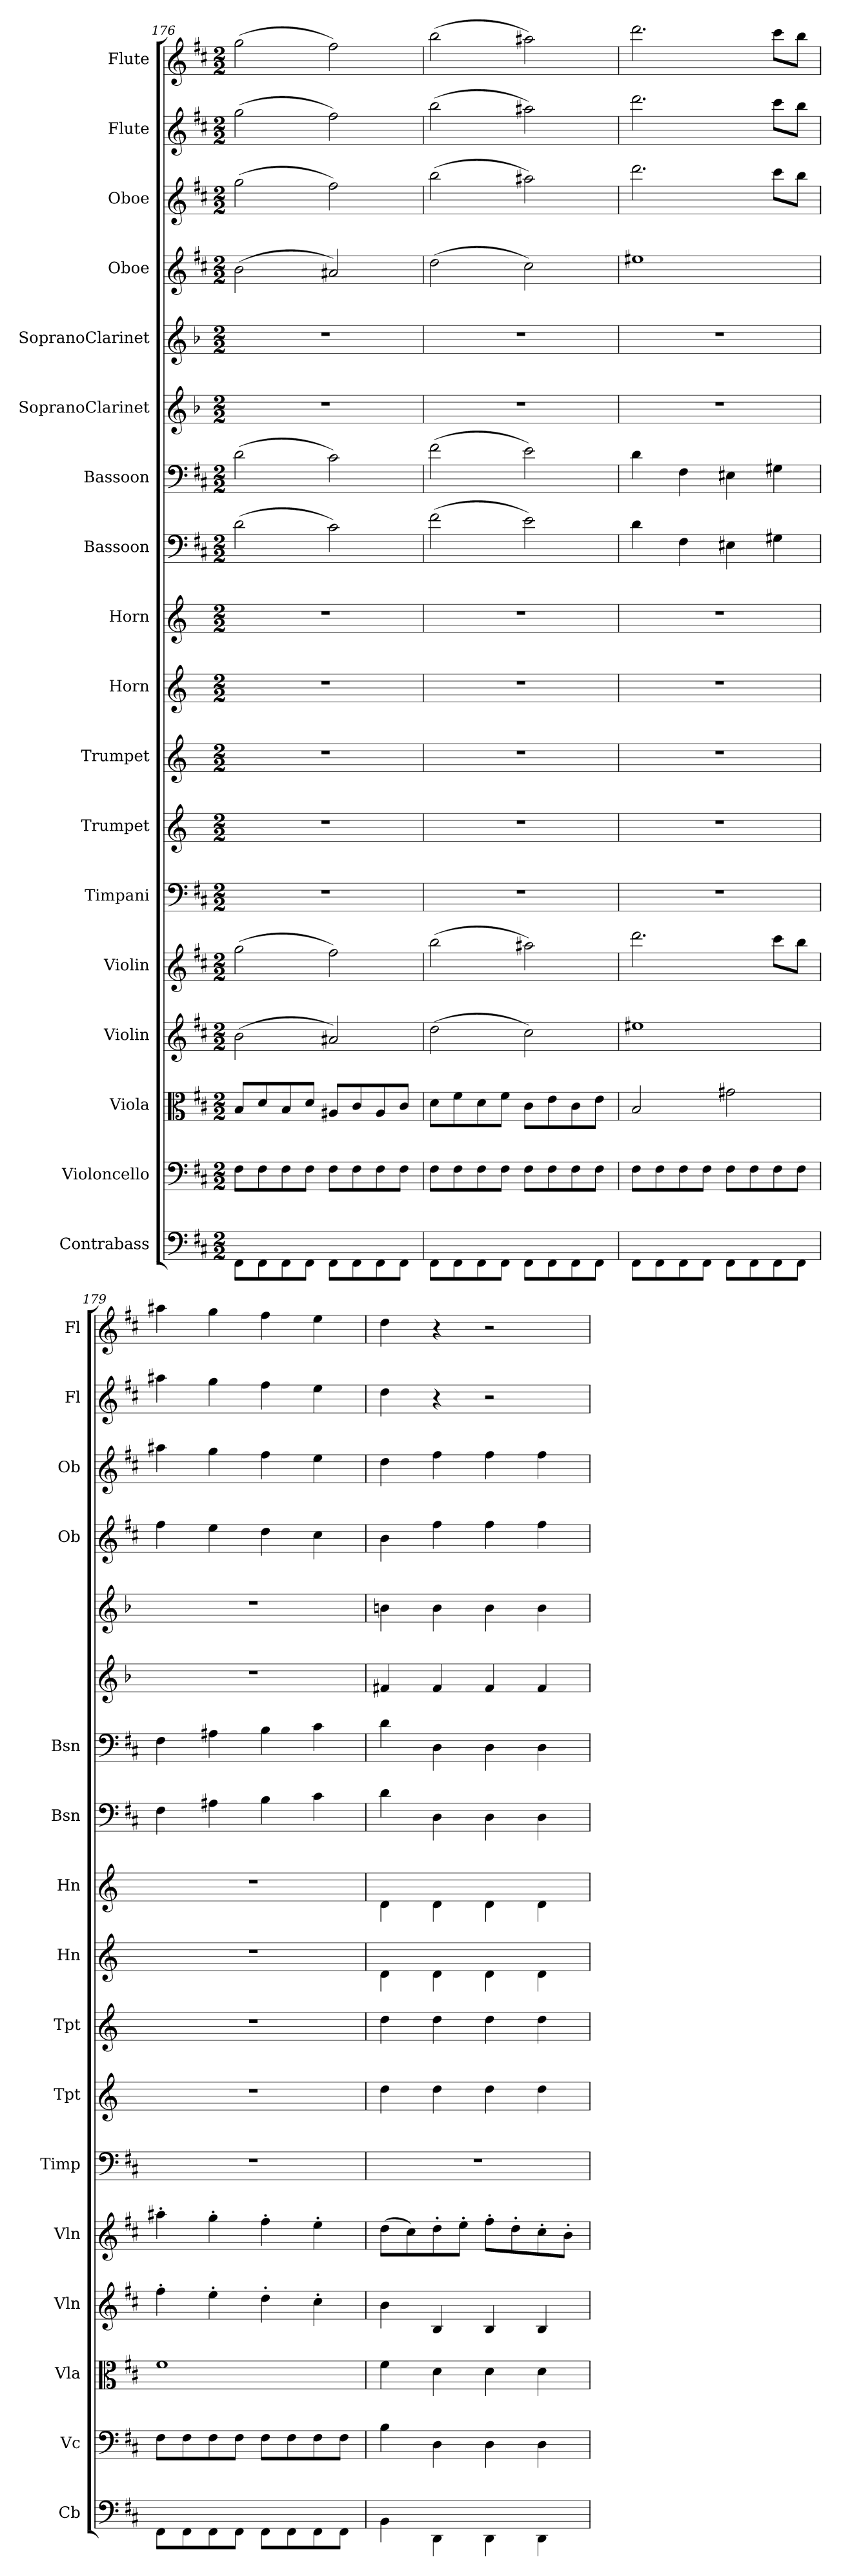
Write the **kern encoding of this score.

**kern	**kern	**kern	**kern	**kern	**kern	**kern	**kern	**kern	**kern	**kern	**kern	**kern	**kern	**kern	**kern	**kern	**kern
*part18	*part17	*part16	*part15	*part14	*part13	*part12	*part11	*part10	*part9	*part8	*part7	*part6	*part5	*part4	*part3	*part2	*part1
*staff18	*staff17	*staff16	*staff15	*staff14	*staff13	*staff12	*staff11	*staff10	*staff9	*staff8	*staff7	*staff6	*staff5	*staff4	*staff3	*staff2	*staff1
*I"Contrabass	*I"Violoncello	*I"Viola	*I"Violin	*I"Violin	*I"Timpani	*I"Trumpet	*I"Trumpet	*I"Horn	*I"Horn	*I"Bassoon	*I"Bassoon	*I"SopranoClarinet	*I"SopranoClarinet	*I"Oboe	*I"Oboe	*I"Flute	*I"Flute
*I'Cb	*I'Vc	*I'Vla	*I'Vln	*I'Vln	*I'Timp	*I'Tpt	*I'Tpt	*I'Hn	*I'Hn	*I'Bsn	*I'Bsn	*	*	*I'Ob	*I'Ob	*I'Fl	*I'Fl
*clefF4	*clefF4	*clefC3	*clefG2	*clefG2	*clefF4	*clefG2	*clefG2	*clefG2	*clefG2	*clefF4	*clefF4	*clefG2	*clefG2	*clefG2	*clefG2	*clefG2	*clefG2
*k[f#c#]	*k[f#c#]	*k[f#c#]	*k[f#c#]	*k[f#c#]	*k[f#c#]	*k[]	*k[]	*k[]	*k[]	*k[f#c#]	*k[f#c#]	*k[b-]	*k[b-]	*k[f#c#]	*k[f#c#]	*k[f#c#]	*k[f#c#]
*M2/2	*M2/2	*M2/2	*M2/2	*M2/2	*M2/2	*M2/2	*M2/2	*M2/2	*M2/2	*M2/2	*M2/2	*M2/2	*M2/2	*M2/2	*M2/2	*M2/2	*M2/2
=176	=176	=176	=176	=176	=176	=176	=176	=176	=176	=176	=176	=176	=176	=176	=176	=176	=176
8FF#\L	8F#\L	8B/L	(2b\	(2gg\	1r	1r	1r	1r	1r	(2d\	(2d\	1r	1r	(2b\	(2gg\	(2gg\	(2gg\
8FF#\	8F#\	8d/	.	.	.	.	.	.	.	.	.	.	.	.	.	.	.
8FF#\	8F#\	8B/	.	.	.	.	.	.	.	.	.	.	.	.	.	.	.
8FF#\J	8F#\J	8d/J	.	.	.	.	.	.	.	.	.	.	.	.	.	.	.
8FF#\L	8F#\L	8A#X/L	2a#X/)	2ff#\)	.	.	.	.	.	2c#\)	2c#\)	.	.	2a#X/)	2ff#\)	2ff#\)	2ff#\)
8FF#\	8F#\	8c#/	.	.	.	.	.	.	.	.	.	.	.	.	.	.	.
8FF#\	8F#\	8A#/	.	.	.	.	.	.	.	.	.	.	.	.	.	.	.
8FF#\J	8F#\J	8c#/J	.	.	.	.	.	.	.	.	.	.	.	.	.	.	.
=177	=177	=177	=177	=177	=177	=177	=177	=177	=177	=177	=177	=177	=177	=177	=177	=177	=177
8FF#\L	8F#\L	8d\L	(2dd\	(2bb\	1r	1r	1r	1r	1r	(2f#\	(2f#\	1r	1r	(2dd\	(2bb\	(2bb\	(2bb\
8FF#\	8F#\	8f#\	.	.	.	.	.	.	.	.	.	.	.	.	.	.	.
8FF#\	8F#\	8d\	.	.	.	.	.	.	.	.	.	.	.	.	.	.	.
8FF#\J	8F#\J	8f#\J	.	.	.	.	.	.	.	.	.	.	.	.	.	.	.
8FF#\L	8F#\L	8c#\L	2cc#\)	2aa#X\)	.	.	.	.	.	2e\)	2e\)	.	.	2cc#\)	2aa#X\)	2aa#X\)	2aa#X\)
8FF#\	8F#\	8e\	.	.	.	.	.	.	.	.	.	.	.	.	.	.	.
8FF#\	8F#\	8c#\	.	.	.	.	.	.	.	.	.	.	.	.	.	.	.
8FF#\J	8F#\J	8e\J	.	.	.	.	.	.	.	.	.	.	.	.	.	.	.
=178	=178	=178	=178	=178	=178	=178	=178	=178	=178	=178	=178	=178	=178	=178	=178	=178	=178
8FF#\L	8F#\L	2B/	1ee#X\	2.ddd\	1r	1r	1r	1r	1r	4d\	4d\	1r	1r	1ee#X\	2.ddd\	2.ddd\	2.ddd\
8FF#\	8F#\	.	.	.	.	.	.	.	.	.	.	.	.	.	.	.	.
8FF#\	8F#\	.	.	.	.	.	.	.	.	4F#\	4F#\	.	.	.	.	.	.
8FF#\J	8F#\J	.	.	.	.	.	.	.	.	.	.	.	.	.	.	.	.
8FF#\L	8F#\L	2g#X\	.	.	.	.	.	.	.	4E#X\	4E#X\	.	.	.	.	.	.
8FF#\	8F#\	.	.	.	.	.	.	.	.	.	.	.	.	.	.	.	.
8FF#\	8F#\	.	.	8ccc#\L	.	.	.	.	.	4G#X\	4G#X\	.	.	.	8ccc#\L	8ccc#\L	8ccc#\L
8FF#\J	8F#\J	.	.	8bb\J	.	.	.	.	.	.	.	.	.	.	8bb\J	8bb\J	8bb\J
=179	=179	=179	=179	=179	=179	=179	=179	=179	=179	=179	=179	=179	=179	=179	=179	=179	=179
8FF#\L	8F#\L	1f#\	4ff#'\	4aa#X'\	1r	1r	1r	1r	1r	4F#\	4F#\	1r	1r	4ff#\	4aa#X\	4aa#X\	4aa#X\
8FF#\	8F#\	.	.	.	.	.	.	.	.	.	.	.	.	.	.	.	.
8FF#\	8F#\	.	4ee'\	4gg'\	.	.	.	.	.	4A#X\	4A#X\	.	.	4ee\	4gg\	4gg\	4gg\
8FF#\J	8F#\J	.	.	.	.	.	.	.	.	.	.	.	.	.	.	.	.
8FF#\L	8F#\L	.	4dd'\	4ff#'\	.	.	.	.	.	4B\	4B\	.	.	4dd\	4ff#\	4ff#\	4ff#\
8FF#\	8F#\	.	.	.	.	.	.	.	.	.	.	.	.	.	.	.	.
8FF#\	8F#\	.	4cc#'\	4ee'\	.	.	.	.	.	4c#\	4c#\	.	.	4cc#\	4ee\	4ee\	4ee\
8FF#\J	8F#\J	.	.	.	.	.	.	.	.	.	.	.	.	.	.	.	.
=180	=180	=180	=180	=180	=180	=180	=180	=180	=180	=180	=180	=180	=180	=180	=180	=180	=180
4BB\	4B\	4f#\	4b\	(8dd\L	1r	4dd\	4dd\	4d\	4d\	4d\	4d\	4f#X/	4bn\	4b\	4dd\	4dd\	4dd\
.	.	.	.	8cc#\)	.	.	.	.	.	.	.	.	.	.	.	.	.
4DD\	4D\	4d\	4B/	8dd'\	.	4dd\	4dd\	4d\	4d\	4D\	4D\	4f#/	4b\	4ff#\	4ff#\	4r	4r
.	.	.	.	8ee'\J	.	.	.	.	.	.	.	.	.	.	.	.	.
4DD\	4D\	4d\	4B/	8ff#'\L	.	4dd\	4dd\	4d\	4d\	4D\	4D\	4f#/	4b\	4ff#\	4ff#\	2r	2r
.	.	.	.	8dd'\	.	.	.	.	.	.	.	.	.	.	.	.	.
4DD\	4D\	4d\	4B/	8cc#'\	.	4dd\	4dd\	4d\	4d\	4D\	4D\	4f#/	4b\	4ff#\	4ff#\	.	.
.	.	.	.	8b'\J	.	.	.	.	.	.	.	.	.	.	.	.	.
=	=	=	=	=	=	=	=	=	=	=	=	=	=	=	=	=	=
*-	*-	*-	*-	*-	*-	*-	*-	*-	*-	*-	*-	*-	*-	*-	*-	*-	*-
